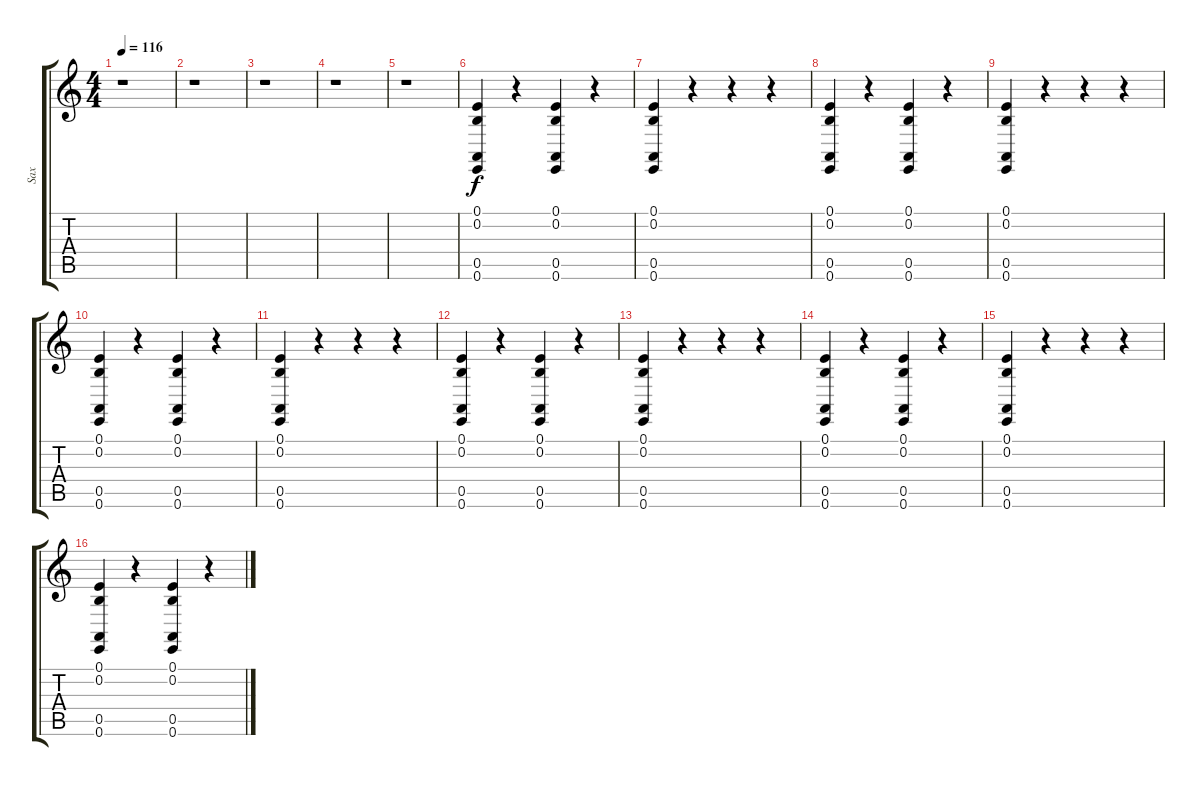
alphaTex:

\track ("Sax" "Sax") {instrument altosax}
\staff {score tabs}
\tuning (E4 B3 G3 D3 A2 E2) {hide}
\ts (4 4)
\tempo 116
\clef g2
\ks c
r.1{dy fff} |
r.1 |
r.1 |
r.1 |
r.1 |
(0.1 0.2 0.5 0.6).4{dy f volume 11 instrument taikodrum} r.4 (0.1 0.2 0.5 0.6).4 r.4 |
(0.1 0.2 0.5 0.6).4 r.4 r.4 r.4 |
(0.1 0.2 0.5 0.6).4 r.4 (0.1 0.2 0.5 0.6).4 r.4 |
(0.1 0.2 0.5 0.6).4 r.4 r.4 r.4 |
(0.1 0.2 0.5 0.6).4 r.4 (0.1 0.2 0.5 0.6).4 r.4 |
(0.1 0.2 0.5 0.6).4 r.4 r.4 r.4 |
(0.1 0.2 0.5 0.6).4 r.4 (0.1 0.2 0.5 0.6).4 r.4 |
(0.1 0.2 0.5 0.6).4 r.4 r.4 r.4 |
(0.1 0.2 0.5 0.6).4 r.4 (0.1 0.2 0.5 0.6).4 r.4 |
(0.1 0.2 0.5 0.6).4 r.4 r.4 r.4 |
(0.1 0.2 0.5 0.6).4 r.4 (0.1 0.2 0.5 0.6).4 r.4
